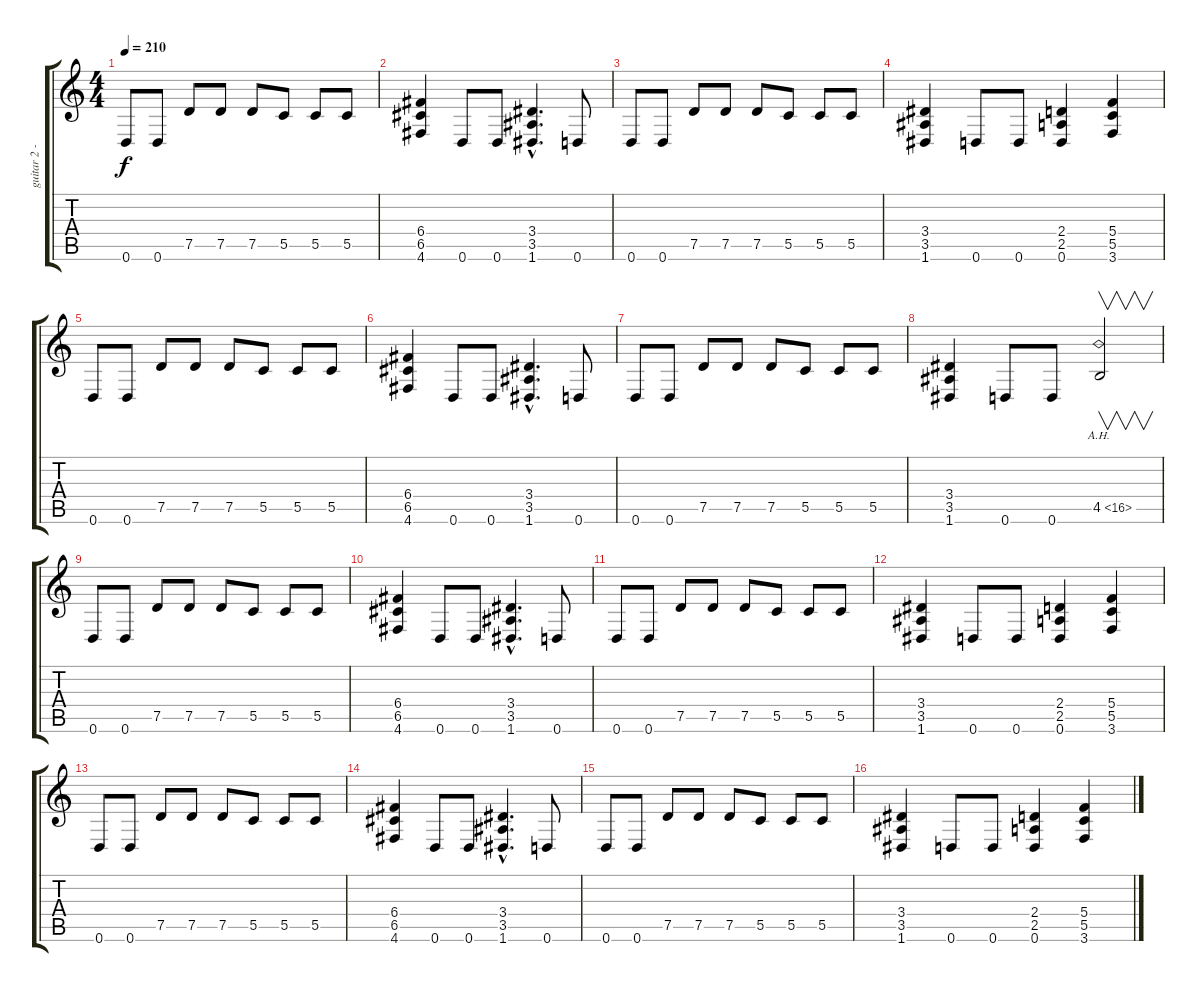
\track ("guitar 2 - Kride" "guitar 2 -") {instrument distortionguitar}
\staff {score tabs}
\tuning (D4 A3 F3 C3 G2 D2) {hide}
\ts (4 4)
\tempo 210
\clef g2
\ks c
0.6.8{dy f instrument distortionguitar} 0.6.8 7.5.8 7.5.8 7.5.8 5.5.8 5.5.8 5.5.8 |
(6.4 6.5 4.6).4 0.6.8 0.6.8 (3.4{hac} 3.5{hac} 1.6{hac}).4{d} 0.6.8 |
0.6.8 0.6.8 7.5.8 7.5.8 7.5.8 5.5.8 5.5.8 5.5.8 |
(3.4 3.5 1.6).4 0.6.8 0.6.8 (2.4 2.5 0.6).4 (5.4 5.5 3.6).4 |
0.6.8 0.6.8 7.5.8 7.5.8 7.5.8 5.5.8 5.5.8 5.5.8 |
(6.4 6.5 4.6).4 0.6.8 0.6.8 (3.4{hac} 3.5{hac} 1.6{hac}).4{d} 0.6.8 |
0.6.8 0.6.8 7.5.8 7.5.8 7.5.8 5.5.8 5.5.8 5.5.8 |
(3.4 3.5 1.6).4 0.6.8 0.6.8 4.5{ah 12}.2{v} |
0.6.8 0.6.8 7.5.8 7.5.8 7.5.8 5.5.8 5.5.8 5.5.8 |
(6.4 6.5 4.6).4 0.6.8 0.6.8 (3.4{hac} 3.5{hac} 1.6{hac}).4{d} 0.6.8 |
0.6.8 0.6.8 7.5.8 7.5.8 7.5.8 5.5.8 5.5.8 5.5.8 |
(3.4 3.5 1.6).4 0.6.8 0.6.8 (2.4 2.5 0.6).4 (5.4 5.5 3.6).4 |
0.6.8 0.6.8 7.5.8 7.5.8 7.5.8 5.5.8 5.5.8 5.5.8 |
(6.4 6.5 4.6).4 0.6.8 0.6.8 (3.4{hac} 3.5{hac} 1.6{hac}).4{d} 0.6.8 |
0.6.8 0.6.8 7.5.8 7.5.8 7.5.8 5.5.8 5.5.8 5.5.8 |
(3.4 3.5 1.6).4 0.6.8 0.6.8 (2.4 2.5 0.6).4 (5.4 5.5 3.6).4
